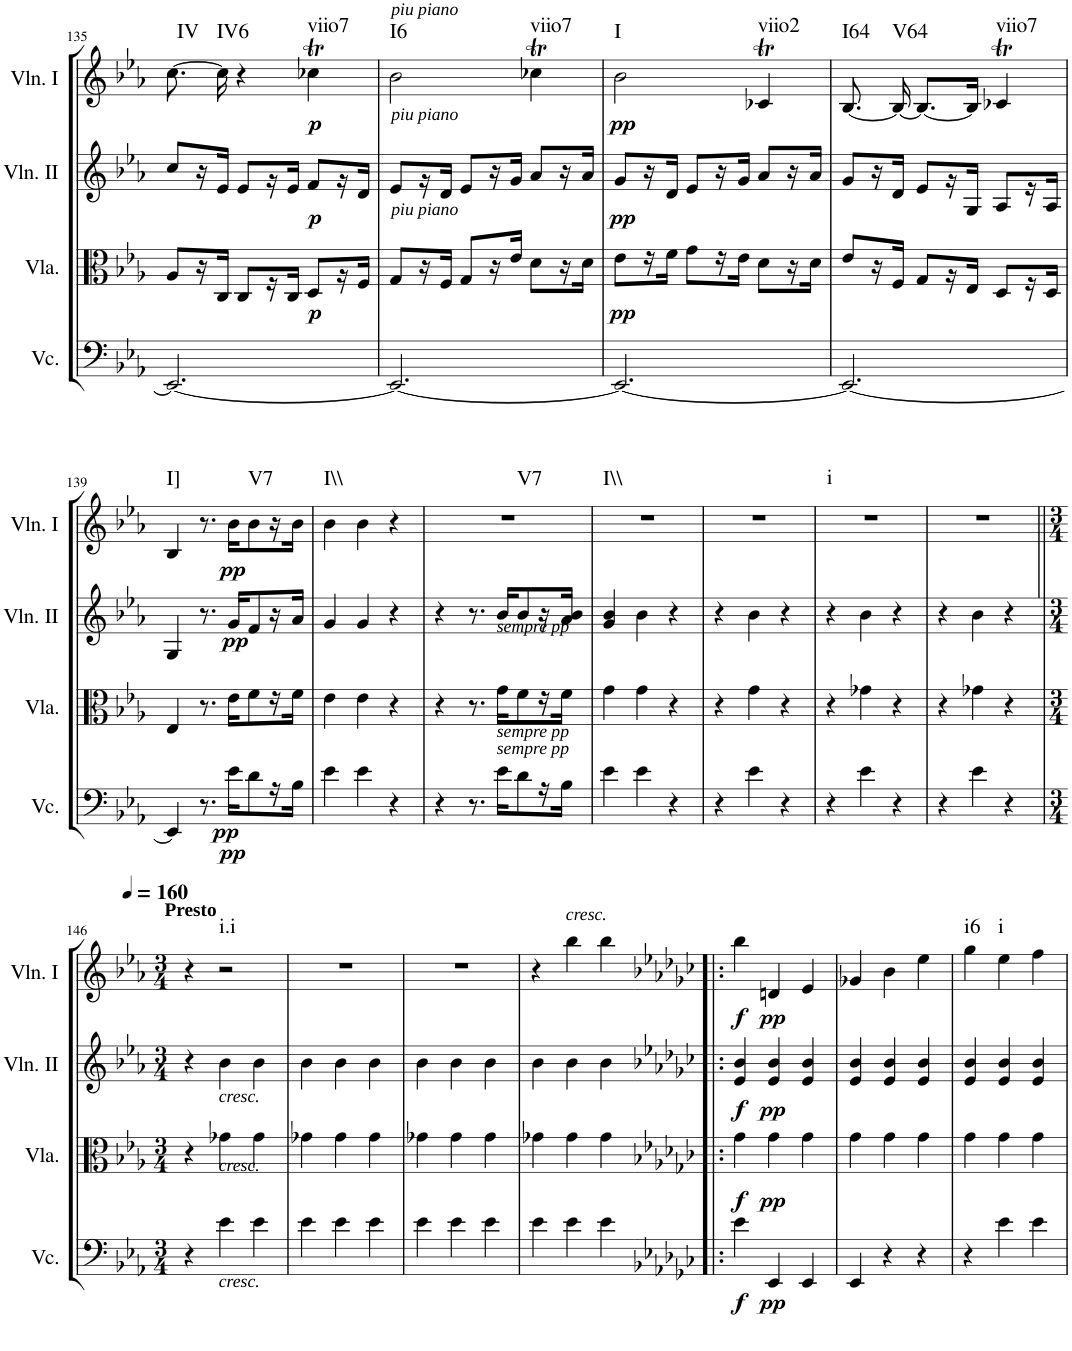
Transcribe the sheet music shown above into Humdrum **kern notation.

**kern	**dynam	**kern	**dynam	**kern	**dynam	**kern	**dynam	**harte
*part4	*part4	*part3	*part3	*part2	*part2	*part1	*part1	*part1
*staff4	*staff4	*staff3	*staff3	*staff2	*staff2	*staff1	*staff1	*
*I"Violoncello	*	*I"Viola	*	*I"Violin II	*	*I"Violin I	*	*
*I'Vc.	*	*I'Vla.	*	*I'Vln. II	*	*I'Vln. I	*	*
!!LO:PB:g=z
*clefF4	*	*clefC3	*	*clefG2	*	*clefG2	*	*
*k[b-e-a-]	*	*k[b-e-a-]	*	*k[b-e-a-]	*	*k[b-e-a-]	*	*
*E-:	*	*E-:	*	*E-:	*	*E-:	*	*
*M3/4	*	*M3/4	*	*M3/4	*	*M3/4	*	*
=135	=135	=135	=135	=135	=135	=135	=135	=135
!	!	!	!	!	!	!	!	!LO:H:kt=IV
2.EE-/_	.	8A-/L	.	8cc/L	.	[8.cc\	.	N
.	.	16r	.	16r	.	.	.	.
!	!	!	!	!	!	!	!	!LO:H:kt=IV6
.	.	16C/JJ	.	16e-/JJ	.	16cc\]	.	N
.	.	8C/L	.	8e-/L	.	4r	.	.
.	.	16r	.	16r	.	.	.	.
.	.	16C/JJ	.	16e-/JJ	.	.	.	.
!	!	!	!LO:DY:b	!	!LO:DY:b	!	!LO:DY:b	!LO:H:kt=viio7
.	.	8D/L	p	8f/L	p	4cc-XT\	p	N
.	.	16r	.	16r	.	.	.	.
.	.	16F/JJ	.	16d/JJ	.	.	.	.
=136	=136	=136	=136	=136	=136	=136	=136	=136
!	!	!	!	!	!	!LO:TX:a:i:t=piu piano	!	!
!	!	!	!	!LO:TX:a:i:t=piu piano	!	!	!	!
!	!	!LO:TX:a:i:t=piu piano	!	!	!	!	!	!LO:H:kt=I6
2.EE-/_	.	8G/L	.	8e-/L	.	2b-\	.	N
.	.	16r	.	16r	.	.	.	.
.	.	16F/JJ	.	16d/JJ	.	.	.	.
.	.	8G/L	.	8e-/L	.	.	.	.
.	.	16r	.	16r	.	.	.	.
.	.	16e-/JJ	.	16g/JJ	.	.	.	.
!	!	!	!	!	!	!	!	!LO:H:kt=viio7
.	.	8d\L	.	8a-/L	.	4cc-XT\	.	N
.	.	16r	.	16r	.	.	.	.
.	.	16d\JJ	.	16a-/JJ	.	.	.	.
=137	=137	=137	=137	=137	=137	=137	=137	=137
!	!	!	!LO:DY:b	!	!LO:DY:b	!	!LO:DY:b	!LO:H:kt=I
2.EE-/_	.	8e-\L	pp	8g/L	pp	2b-\	pp	N
.	.	16r	.	16r	.	.	.	.
.	.	16f\JJ	.	16d/JJ	.	.	.	.
.	.	8g\L	.	8e-/L	.	.	.	.
.	.	16r	.	16r	.	.	.	.
.	.	16e-\JJ	.	16g/JJ	.	.	.	.
!	!	!	!	!	!	!	!	!LO:H:kt=viio2
.	.	8d\L	.	8a-/L	.	4c-XT/	.	N
.	.	16r	.	16r	.	.	.	.
.	.	16d\JJ	.	16a-/JJ	.	.	.	.
=138	=138	=138	=138	=138	=138	=138	=138	=138
!	!	!	!	!	!	!	!	!LO:H:kt=I64
2.EE-/_	.	8e-/L	.	8g/L	.	[8.B-/	.	N
.	.	16r	.	16r	.	.	.	.
!	!	!	!	!	!	!	!	!LO:H:kt=V64
.	.	16F/JJ	.	16d/JJ	.	16B-/_	.	N
.	.	8G/L	.	8e-/L	.	8.B-/L_	.	.
.	.	16r	.	16r	.	.	.	.
.	.	16E-/JJ	.	16G/JJ	.	16B-/Jk]	.	.
!	!	!	!	!	!	!	!	!LO:H:kt=viio7
.	.	8D/L	.	8A-/L	.	4c-XT/	.	N
.	.	16r	.	16r	.	.	.	.
.	.	16D/JJ	.	16A-/JJ	.	.	.	.
!!LO:LB:g=z
=139	=139	=139	=139	=139	=139	=139	=139	=139
!	!	!	!	!	!	!	!	!LO:H:kt=I]
4EE-/]	.	4E-/	.	4G/	.	4B-/	.	N
8.r	.	8.r	.	8.r	.	8.r	.	.
!	!LO:DY:b	!	!	!	!	!	!	!
!	!LO:DY:n=1:b	!	!	!	!LO:DY:b	!	!LO:DY:b	!
16e-\KL	pp pp	16e-\KL	.	16g/KL	pp	16b-\KL	pp	.
!	!	!	!	!	!	!	!	!LO:H:kt=V7
8d\	.	8f\	.	8f/	.	8b-\	.	N
16r	.	16r	.	16r	.	16r	.	.
16B-\JJ	.	16f\JJ	.	16a-/JJ	.	16b-\JJ	.	.
=140	=140	=140	=140	=140	=140	=140	=140	=140
!	!	!	!	!	!	!	!	!LO:H:kt=I\\
4e-\	.	4e-\	.	4g/	.	4b-\	.	N
4e-\	.	4e-\	.	4g/	.	4b-\	.	.
4r	.	4r	.	4r	.	4r	.	.
=141	=141	=141	=141	=141	=141	=141	=141	=141
!	!	!	!	!	!	!	!	!LO:H:kt=V7
4r	.	4r	.	4r	.	2.r	.	N
8.r	.	8.r	.	8.r	.	.	.	.
!	!	!	!	!LO:TX:a:i:t=sempre pp	!	!	!	!
!	!	!LO:TX:b:i:t=sempre pp	!	!	!	!	!	!
!LO:TX:a:i:t=sempre pp	!	!	!	!	!	!	!	!
16e-\KL	.	16g\KL	.	16b-/KL	.	.	.	.
8d\	.	8f\	.	8b-/	.	.	.	.
16r	.	16r	.	16r	.	.	.	.
16B-\JJ	.	16f\JJ	.	16a-/ 16b-/JJ	.	.	.	.
=142	=142	=142	=142	=142	=142	=142	=142	=142
!	!	!	!	!	!	!	!	!LO:H:kt=I\\
4e-\	.	4g\	.	4g/ 4b-/	.	2.r	.	N
4e-\	.	4g\	.	4b-\	.	.	.	.
4r	.	4r	.	4r	.	.	.	.
=143	=143	=143	=143	=143	=143	=143	=143	=143
4r	.	4r	.	4r	.	2.r	.	.
4e-\	.	4g\	.	4b-\	.	.	.	.
4r	.	4r	.	4r	.	.	.	.
=144	=144	=144	=144	=144	=144	=144	=144	=144
!	!	!	!	!	!	!	!	!LO:H:kt=i
4r	.	4r	.	4r	.	2.r	.	N
4e-\	.	4g-X\	.	4b-\	.	.	.	.
4r	.	4r	.	4r	.	.	.	.
=145	=145	=145	=145	=145	=145	=145	=145	=145
4r	.	4r	.	4r	.	2.r	.	.
4e-\	.	4g-X\	.	4b-\	.	.	.	.
4r	.	4r	.	4r	.	.	.	.
!!LO:LB:g=z
=146||	=146||	=146||	=146||	=146||	=146||	=146||	=146||	=146||
*M3/4	*	*M3/4	*	*M3/4	*	*M3/4	*	*
*	*	*	*	*	*	*MM160	*	*
!	!	!	!	!	!	!LO:TX:a:B:t=Presto	!	!
4r	.	4r	.	4r	.	4r	.	.
!	!	!	!	!LO:TX:b:i:t=cresc.	!	!	!	!
!	!	!LO:TX:a:i:t=cresc.	!	!	!	!	!	!
!LO:TX:b:i:t=cresc.	!	!	!	!	!	!	!	!LO:H:kt=i.i
4e-\	.	4g-X\	.	4b-\	.	2r	.	N
4e-\	.	4g-\	.	4b-\	.	.	.	.
=147	=147	=147	=147	=147	=147	=147	=147	=147
4e-\	.	4g-X\	.	4b-\	.	2.r	.	.
4e-\	.	4g-\	.	4b-\	.	.	.	.
4e-\	.	4g-\	.	4b-\	.	.	.	.
=148	=148	=148	=148	=148	=148	=148	=148	=148
4e-\	.	4g-X\	.	4b-\	.	2.r	.	.
4e-\	.	4g-\	.	4b-\	.	.	.	.
4e-\	.	4g-\	.	4b-\	.	.	.	.
=149	=149	=149	=149	=149	=149	=149	=149	=149
4e-\	.	4g-X\	.	4b-\	.	4r	.	.
!	!	!	!	!	!	!LO:TX:a:i:t=cresc.	!	!
4e-\	.	4g-\	.	4b-\	.	4bb-\	.	.
4e-\	.	4g-\	.	4b-\	.	4bb-\	.	.
=150!|:	=150!|:	=150!|:	=150!|:	=150!|:	=150!|:	=150!|:	=150!|:	=150!|:
*k[b-e-a-d-g-c-]	*	*k[b-e-a-d-g-c-]	*	*k[b-e-a-d-g-c-]	*	*k[b-e-a-d-g-c-]	*	*
*e-:	*	*e-:	*	*e-:	*	*e-:	*	*
!	!LO:DY:b	!	!LO:DY:b	!	!LO:DY:b	!	!LO:DY:b	!
4e-\	f	4g-\	f	4e-/ 4b-/	f	4bb-\	f	.
!	!LO:DY:b	!	!LO:DY:b	!	!LO:DY:b	!	!LO:DY:b	!
4EE-/	pp	4g-\	pp	4e-/ 4b-/	pp	4dn/	pp	.
4EE-/	.	4g-\	.	4e-/ 4b-/	.	4e-/	.	.
=151	=151	=151	=151	=151	=151	=151	=151	=151
4EE-/	.	4g-\	.	4e-/ 4b-/	.	4g-X/	.	.
4r	.	4g-\	.	4e-/ 4b-/	.	4b-\	.	.
4r	.	4g-\	.	4e-/ 4b-/	.	4ee-\	.	.
=152	=152	=152	=152	=152	=152	=152	=152	=152
!	!	!	!	!	!	!	!	!LO:H:kt=i6
4r	.	4g-\	.	4e-/ 4b-/	.	4gg-\	.	N
!	!	!	!	!	!	!	!	!LO:H:kt=i
4e-\	.	4g-\	.	4e-/ 4b-/	.	4ee-\	.	N
4e-\	.	4g-\	.	4e-/ 4b-/	.	4ff\	.	.
=	=	=	=	=	=	=	=	=
*-	*-	*-	*-	*-	*-	*-	*-	*-
